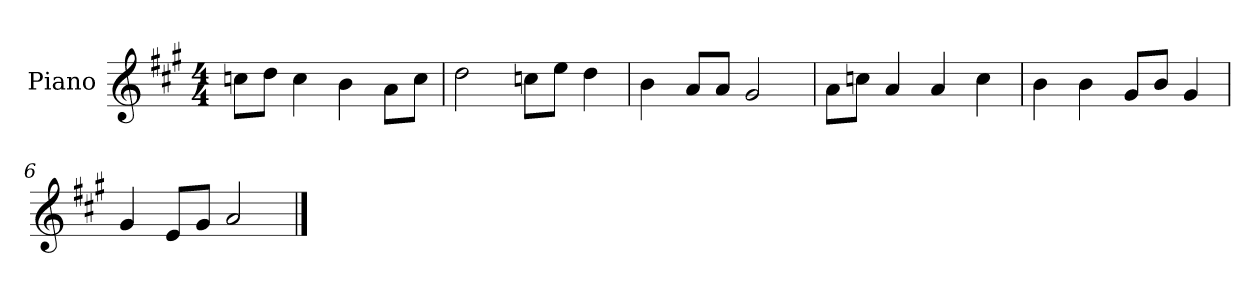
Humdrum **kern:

**kern
*part1
*staff1
*I"Piano
*I'P-no
*clefG2
*k[f#c#g#]
*M4/4
*MM90
=1
8ccn\L
8dd\J
4cc\
4b\
8a\L
8cc\J
=2
2dd\
8ccn\L
8ee\J
4dd\
=3
4b\
8a/L
8a/J
2g#/
=4
8a\L
8ccn\J
4a/
4a/
4cc\
=5
4b\
4b\
8g#/L
8b/J
4g#/
=6
4g#/
8e/L
8g#/J
2a/
==
*-
